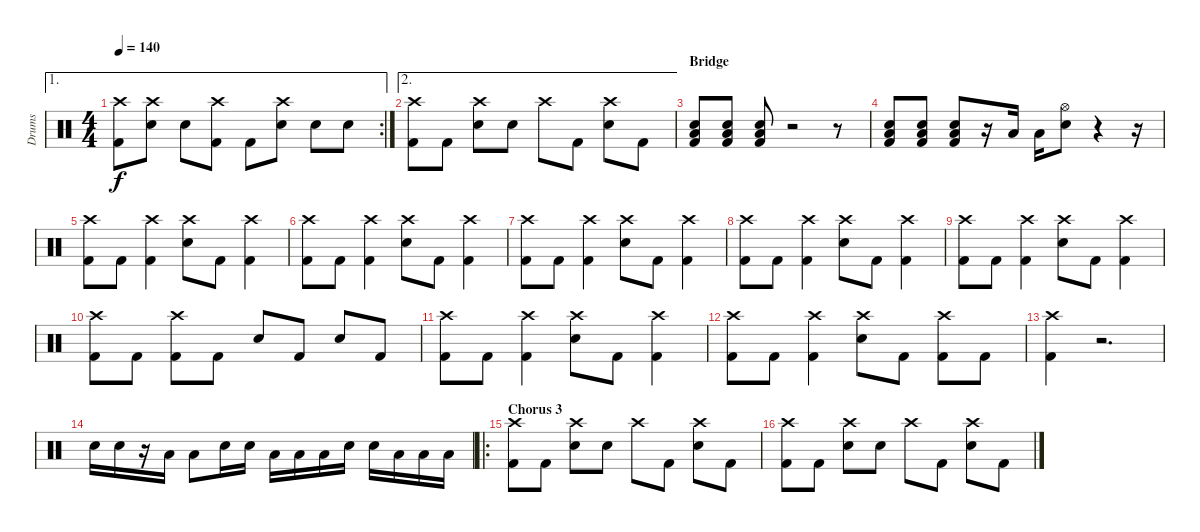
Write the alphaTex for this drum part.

\track ("Drums" "Drums") {instrument percussion}
\staff {score}
\articulation defaults
\ae 1
\rc 2
\ts (4 4)
\tempo 140
\clef neutral
\ks c
("Crash high (hit)" "Kick (hit) 2").8{dy f} ("Crash high (hit)" "Snare (hit) 2").8 "Snare (hit) 2".8 ("Crash high (hit)" "Kick (hit) 2").8 "Kick (hit) 2".8 ("Crash high (hit)" "Snare (hit) 2").8 "Snare (hit) 2".8 "Snare (hit) 2".8 |
\ae 2
("Crash high (hit)" "Kick (hit) 2").8 "Kick (hit) 2".8 ("Crash high (hit)" "Snare (hit) 2").8 "Snare (hit) 2".8 "Crash high (hit)".8 "Kick (hit) 2".8 ("Crash high (hit)" "Snare (hit) 2").8 "Kick (hit) 2".8 |
\section ("" "Bridge")
("Snare (hit) 2" "Low Floor Tom (hit)" "Kick (hit) 2").8 ("Snare (hit) 2" "Low Floor Tom (hit)" "Kick (hit) 2").8 ("Snare (hit) 2" "Low Floor Tom (hit)" "Kick (hit) 2").8 r.2 r.8 |
("Snare (hit) 2" "Low Floor Tom (hit)" "Kick (hit) 2").8 ("Snare (hit) 2" "Low Floor Tom (hit)" "Kick (hit) 2").8 ("Snare (hit) 2" "Low Floor Tom (hit)" "Kick (hit) 2").8 r.16 "Low Floor Tom (hit)".16 "Low Floor Tom (hit)".16 ("Hi-Hat (open)" "Snare (hit) 2").8 r.4 r.16 |
("Crash high (hit)" "Kick (hit) 2").8 "Kick (hit) 2".8 ("Crash high (hit)" "Kick (hit) 2").4 ("Crash high (hit)" "Snare (hit) 2").8 "Kick (hit) 2".8 ("Crash high (hit)" "Kick (hit) 2").4 |
("Crash high (hit)" "Kick (hit) 2").8 "Kick (hit) 2".8 ("Crash high (hit)" "Kick (hit) 2").4 ("Crash high (hit)" "Snare (hit) 2").8 "Kick (hit) 2".8 ("Crash high (hit)" "Kick (hit) 2").4 |
("Crash high (hit)" "Kick (hit) 2").8 "Kick (hit) 2".8 ("Crash high (hit)" "Kick (hit) 2").4 ("Crash high (hit)" "Snare (hit) 2").8 "Kick (hit) 2".8 ("Crash high (hit)" "Kick (hit) 2").4 |
("Crash high (hit)" "Kick (hit) 2").8 "Kick (hit) 2".8 ("Crash high (hit)" "Kick (hit) 2").4 ("Crash high (hit)" "Snare (hit) 2").8 "Kick (hit) 2".8 ("Crash high (hit)" "Kick (hit) 2").4 |
("Crash high (hit)" "Kick (hit) 2").8 "Kick (hit) 2".8 ("Crash high (hit)" "Kick (hit) 2").4 ("Crash high (hit)" "Snare (hit) 2").8 "Kick (hit) 2".8 ("Crash high (hit)" "Kick (hit) 2").4 |
("Crash high (hit)" "Kick (hit) 2").8 "Kick (hit) 2".8 ("Crash high (hit)" "Kick (hit) 2").8 "Kick (hit) 2".8 "Snare (hit) 2".8 "Kick (hit) 2".8 "Snare (hit) 2".8 "Kick (hit) 2".8 |
("Crash high (hit)" "Kick (hit) 2").8 "Kick (hit) 2".8 ("Crash high (hit)" "Kick (hit) 2").4 ("Crash high (hit)" "Snare (hit) 2").8 "Kick (hit) 2".8 ("Crash high (hit)" "Kick (hit) 2").4 |
("Crash high (hit)" "Kick (hit) 2").8 "Kick (hit) 2".8 ("Crash high (hit)" "Kick (hit) 2").4 ("Crash high (hit)" "Snare (hit) 2").8 "Kick (hit) 2".8 ("Crash high (hit)" "Kick (hit) 2").8 "Kick (hit) 2".8 |
("Crash high (hit)" "Kick (hit) 2").4 r.2{d} |
"Snare (hit) 2".16 "Snare (hit) 2".16 r.16 "Low Tom (hit)".16 "Low Tom (hit)".8 "Snare (hit) 2".16 "Snare (hit) 2".16 "Low Tom (hit)".16 "Low Tom (hit)".16 "Low Tom (hit)".16 "Snare (hit) 2".16 "Snare (hit) 2".16 "Low Tom (hit)".16 "Low Tom (hit)".16 "Low Tom (hit)".16 |
\ro
\section ("" "Chorus 3")
("Crash high (hit)" "Kick (hit) 2").8 "Kick (hit) 2".8 ("Crash high (hit)" "Snare (hit) 2").8 "Snare (hit) 2".8 "Crash high (hit)".8 "Kick (hit) 2".8 ("Crash high (hit)" "Snare (hit) 2").8 "Kick (hit) 2".8 |
("Crash high (hit)" "Kick (hit) 2").8 "Kick (hit) 2".8 ("Crash high (hit)" "Snare (hit) 2").8 "Snare (hit) 2".8 "Crash high (hit)".8 "Kick (hit) 2".8 ("Crash high (hit)" "Snare (hit) 2").8 "Kick (hit) 2".8
